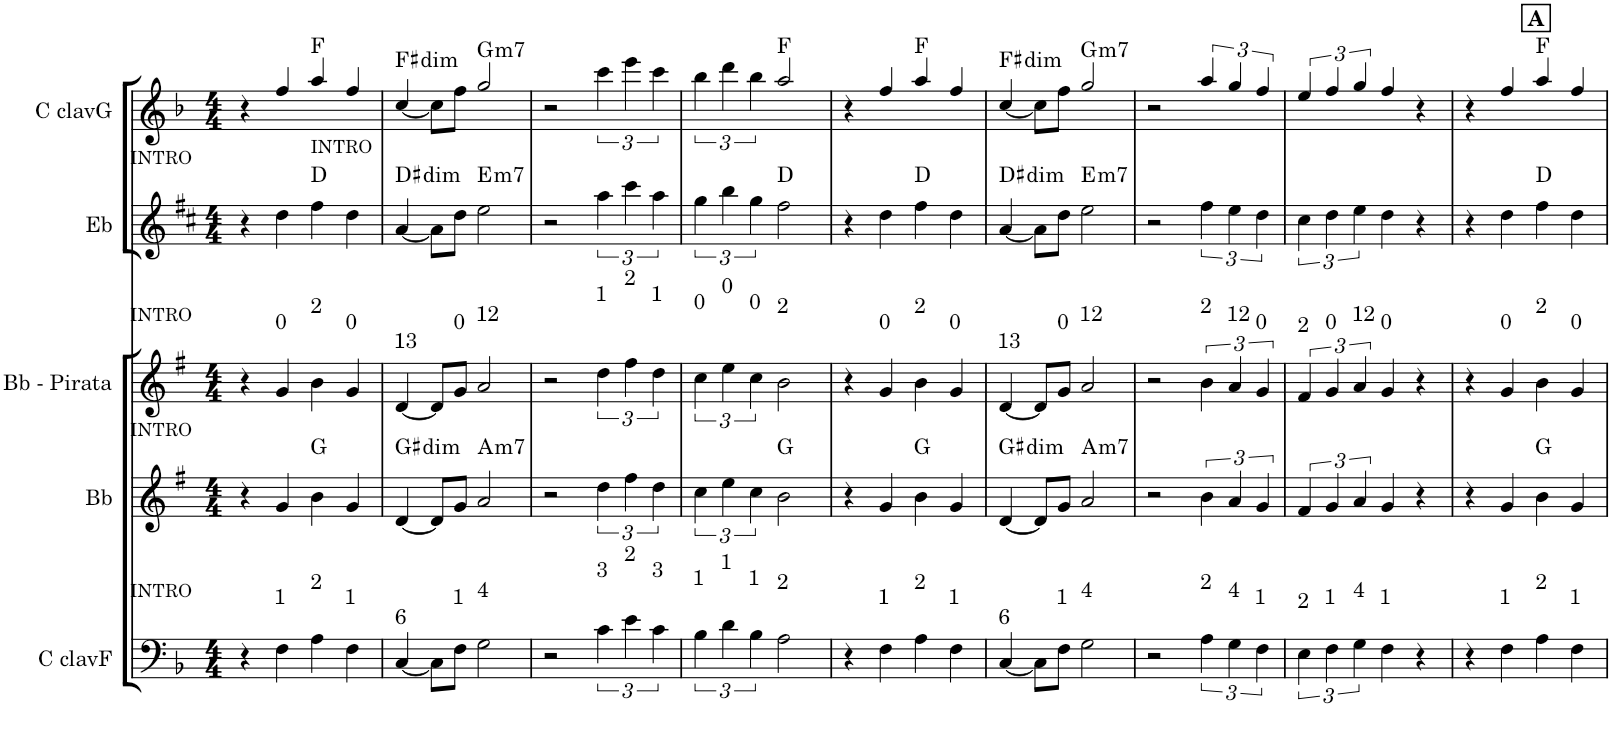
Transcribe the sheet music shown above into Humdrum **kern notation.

**kern	**kern	**harte	**kern	**kern	**harte	**kern	**harte
*part5	*part4	*part4	*part3	*part2	*part2	*part1	*part1
*staff5	*staff4	*	*staff3	*staff2	*	*staff1	*
*I"C clavF	*I"Bb	*	*I"Bb - Pirata	*I"Eb	*	*I"C clavG	*
*clefF4	*clefG2	*	*clefG2	*clefG2	*	*clefG2	*
*	*Trd1c2	*	*Trd1c2	*Trd5c9	*	*	*
*k[b-]	*k[f#]	*	*k[f#]	*k[f#c#]	*	*k[b-]	*
*F:	*G:	*	*G:	*D:	*	*F:	*
*M4/4	*M4/4	*	*M4/4	*M4/4	*	*M4/4	*
=1	=1	=1	=1	=1	=1	=1	=1
4r	4r	.	4r	4r	.	4r	.
!	!	!	!	!LO:TX:a:t=INTRO	!	!	!
!	!	!	!LO:TX:a:t=0	!	!	!	!
!	!	!	!LO:TX:a:t=INTRO	!	!	!	!
!	!LO:TX:a:t=INTRO	!	!	!	!	!	!
!LO:TX:a:t=1	!	!	!	!	!	!	!
!LO:TX:a:t=INTRO	!	!	!	!	!	!	!
4F\	4g/	.	4g/	4dd\	.	4ff/	.
!	!	!	!	!	!	!LO:TX:b:t=INTRO	!
!	!	!	!LO:TX:a:t=2	!	!	!	!
!LO:TX:a:t=2	!	!	!	!	!	!	!
4A\	4b\	G:maj	4b\	4ff#\	D:maj	4aa/	F:maj
!	!	!	!LO:TX:a:t=0	!	!	!	!
!LO:TX:a:t=1	!	!	!	!	!	!	!
4F\	4g/	.	4g/	4dd\	.	4ff/	.
=2	=2	=2	=2	=2	=2	=2	=2
!	!	!	!LO:TX:a:t=13	!	!	!	!
!LO:TX:a:t=6	!	!LO:H:kt=dim	!	!	!LO:H:kt=dim	!	!LO:H:kt=dim
[<4C/	[<4d/	G#:dim	[<4d/	[<4a/	D#:dim	[<4cc/	F#:dim
8C\L]	8d/L]	.	8d/L]	8a\L]	.	8cc\L]	.
!	!	!	!LO:TX:a:t=0	!	!	!	!
!LO:TX:a:t=1	!	!	!	!	!	!	!
8F\J	8g/J	.	8g/J	8dd\J	.	8ff\J	.
!	!	!	!LO:TX:a:t=12	!	!	!	!
!LO:TX:a:t=4	!	!LO:H:kt=m7	!	!	!LO:H:kt=m7	!	!LO:H:kt=m7
2G\	2a/	A:min7	2a/	2ee\	E:min7	2gg/	G:min7
=3	=3	=3	=3	=3	=3	=3	=3
2r	2r	.	2r	2r	.	2r	.
!	!	!	!LO:TX:a:t=1	!	!	!	!
!LO:TX:a:t=3	!	!	!	!	!	!	!
6c\	6dd\	.	6dd\	6aa\	.	6ccc\	.
!	!	!	!LO:TX:a:t=2	!	!	!	!
!LO:TX:a:t=2	!	!	!	!	!	!	!
6e\	6ff#\	.	6ff#\	6ccc#\	.	6eee\	.
!	!	!	!LO:TX:a:t=1	!	!	!	!
!LO:TX:a:t=3	!	!	!	!	!	!	!
6c\	6dd\	.	6dd\	6aa\	.	6ccc\	.
=4	=4	=4	=4	=4	=4	=4	=4
!	!	!	!LO:TX:a:t=0	!	!	!	!
!LO:TX:a:t=1	!	!	!	!	!	!	!
6B-\	6cc\	.	6cc\	6gg\	.	6bb-\	.
!	!	!	!LO:TX:a:t=0	!	!	!	!
!LO:TX:a:t=1	!	!	!	!	!	!	!
6d\	6ee\	.	6ee\	6bb\	.	6ddd\	.
!	!	!	!LO:TX:a:t=0	!	!	!	!
!LO:TX:a:t=1	!	!	!	!	!	!	!
6B-\	6cc\	.	6cc\	6gg\	.	6bb-\	.
!	!	!	!LO:TX:a:t=2	!	!	!	!
!LO:TX:a:t=2	!	!	!	!	!	!	!
2A\	2b\	G:maj	2b\	2ff#\	D:maj	2aa/	F:maj
=5	=5	=5	=5	=5	=5	=5	=5
4r	4r	.	4r	4r	.	4r	.
!	!	!	!LO:TX:a:t=0	!	!	!	!
!LO:TX:a:t=1	!	!	!	!	!	!	!
4F\	4g/	.	4g/	4dd\	.	4ff/	.
!	!	!	!LO:TX:a:t=2	!	!	!	!
!LO:TX:a:t=2	!	!	!	!	!	!	!
4A\	4b\	G:maj	4b\	4ff#\	D:maj	4aa/	F:maj
!	!	!	!LO:TX:a:t=0	!	!	!	!
!LO:TX:a:t=1	!	!	!	!	!	!	!
4F\	4g/	.	4g/	4dd\	.	4ff/	.
=6	=6	=6	=6	=6	=6	=6	=6
!	!	!	!LO:TX:a:t=13	!	!	!	!
!LO:TX:a:t=6	!	!LO:H:kt=dim	!	!	!LO:H:kt=dim	!	!LO:H:kt=dim
[<4C/	[<4d/	G#:dim	[<4d/	[<4a/	D#:dim	[<4cc/	F#:dim
8C\L]	8d/L]	.	8d/L]	8a\L]	.	8cc\L]	.
!	!	!	!LO:TX:a:t=0	!	!	!	!
!LO:TX:a:t=1	!	!	!	!	!	!	!
8F\J	8g/J	.	8g/J	8dd\J	.	8ff\J	.
!	!	!	!LO:TX:a:t=12	!	!	!	!
!LO:TX:a:t=4	!	!LO:H:kt=m7	!	!	!LO:H:kt=m7	!	!LO:H:kt=m7
2G\	2a/	A:min7	2a/	2ee\	E:min7	2gg/	G:min7
=7	=7	=7	=7	=7	=7	=7	=7
2r	2r	.	2r	2r	.	2r	.
!	!	!	!LO:TX:a:t=2	!	!	!	!
!LO:TX:a:t=2	!	!	!	!	!	!	!
6A\	6b\	.	6b\	6ff#\	.	6aa/	.
!	!	!	!LO:TX:a:t=12	!	!	!	!
!LO:TX:a:t=4	!	!	!	!	!	!	!
6G\	6a/	.	6a/	6ee\	.	6gg/	.
!	!	!	!LO:TX:a:t=0	!	!	!	!
!LO:TX:a:t=1	!	!	!	!	!	!	!
6F\	6g/	.	6g/	6dd\	.	6ff/	.
=8	=8	=8	=8	=8	=8	=8	=8
!	!	!	!LO:TX:a:t=2	!	!	!	!
!LO:TX:a:t=2	!	!	!	!	!	!	!
6E\	6f#/	.	6f#/	6cc#\	.	6ee/	.
!	!	!	!LO:TX:a:t=0	!	!	!	!
!LO:TX:a:t=1	!	!	!	!	!	!	!
6F\	6g/	.	6g/	6dd\	.	6ff/	.
!	!	!	!LO:TX:a:t=12	!	!	!	!
!LO:TX:a:t=4	!	!	!	!	!	!	!
6G\	6a/	.	6a/	6ee\	.	6gg/	.
!	!	!	!LO:TX:a:t=0	!	!	!	!
!LO:TX:a:t=1	!	!	!	!	!	!	!
4F\	4g/	.	4g/	4dd\	.	4ff/	.
4r	4r	.	4r	4r	.	4r	.
!!LO:REH:place=s1:a:B:cj:t=A:qo=2
=9	=9	=9	=9	=9	=9	=9	=9
4r	4r	.	4r	4r	.	4r	.
!	!	!	!LO:TX:a:t=0	!	!	!	!
!LO:TX:a:t=1	!	!	!	!	!	!	!
4F\	4g/	.	4g/	4dd\	.	4ff/	.
!	!	!	!LO:TX:a:t=2	!	!	!	!
!LO:TX:a:t=2	!	!	!	!	!	!	!
4A\	4b\	G:maj	4b\	4ff#\	D:maj	4aa/	F:maj
!	!	!	!LO:TX:a:t=0	!	!	!	!
!LO:TX:a:t=1	!	!	!	!	!	!	!
4F\	4g/	.	4g/	4dd\	.	4ff/	.
=	=	=	=	=	=	=	=
*-	*-	*-	*-	*-	*-	*-	*-
